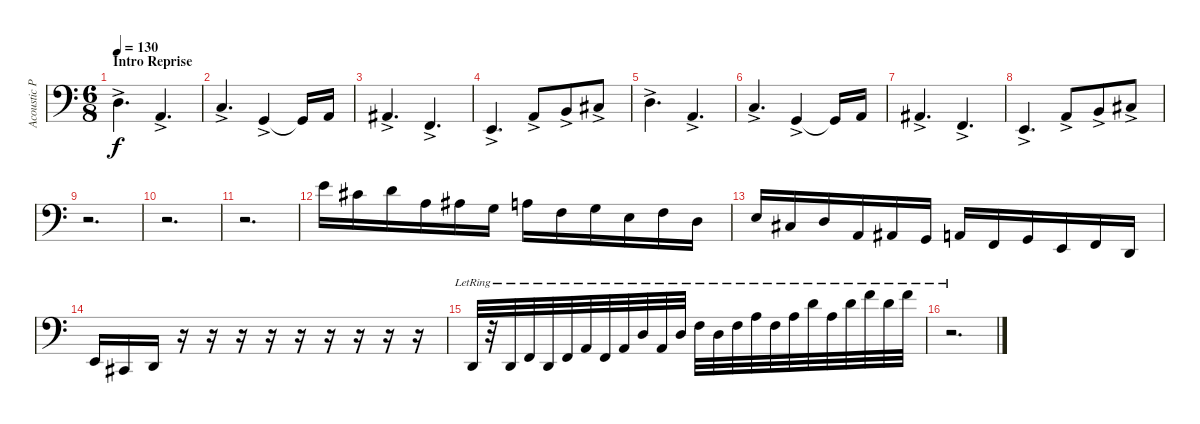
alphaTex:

\track ("Acoustic Piano (Staff 2)" "Acoustic P") {instrument acousticgrandpiano}
\staff {score}
\tuning (E4 B3 G3 D3 A2 E2 B1) {hide}
\ts (6 8)
\section ("" "Intro Reprise")
\tempo 130
\clef f4
\ks c
0.4{ac}.4{d dy f} 0.5{ac}.4{d} |
3.5{ac}.4{d} 3.6{ac}.4 3.6{t}.16 0.5.16 |
1.5{ac}.4{d} 1.6{ac}.4{d} |
0.6{ac}.4{d} 0.5{ac}.8 2.5{ac}.8 4.5{ac}.8 |
0.4{ac}.4{d} 0.5{ac}.4{d} |
3.5{ac}.4{d} 3.6{ac}.4 3.6{t}.16 0.5.16 |
1.5{ac}.4{d} 1.6{ac}.4{d} |
0.6{ac}.4{d} 0.5{ac}.8 2.5{ac}.8 4.5{ac}.8 |
r.2{d} |
r.2{d} |
r.2{d} |
0.1.16 2.2.16 3.2.16 2.3.16 3.3.16 0.3.16 2.3.16 3.4.16 0.3.16 2.4.16 3.4.16 0.4.16 |
2.4.16 4.5.16 0.4.16 0.5.16 1.5.16 3.6.16 0.5.16 1.6.16 3.6.16 0.6.16 1.6.16 3.7.16 |
0.6.16 2.7.16 3.7.16 r.16 r.16 r.16 r.16 r.16 r.16 r.16 r.16 r.16 |
3.7{lr}.32 r.32 3.7{lr}.32 1.6{lr}.32 3.7{lr}.32 1.6{lr}.32 0.5{lr}.32 1.6{lr}.32 0.5{lr}.32 0.4{lr}.32 0.5{lr}.32 0.4{lr}.32 3.4{lr}.32 0.4{lr}.32 3.4{lr}.32 2.3{lr}.32 3.4{lr}.32 2.3{lr}.32 3.2{lr}.32 2.3{lr}.32 3.2{lr}.32 1.1{lr}.32 3.2{lr}.32 1.1{lr}.32 |
r.2{d}
